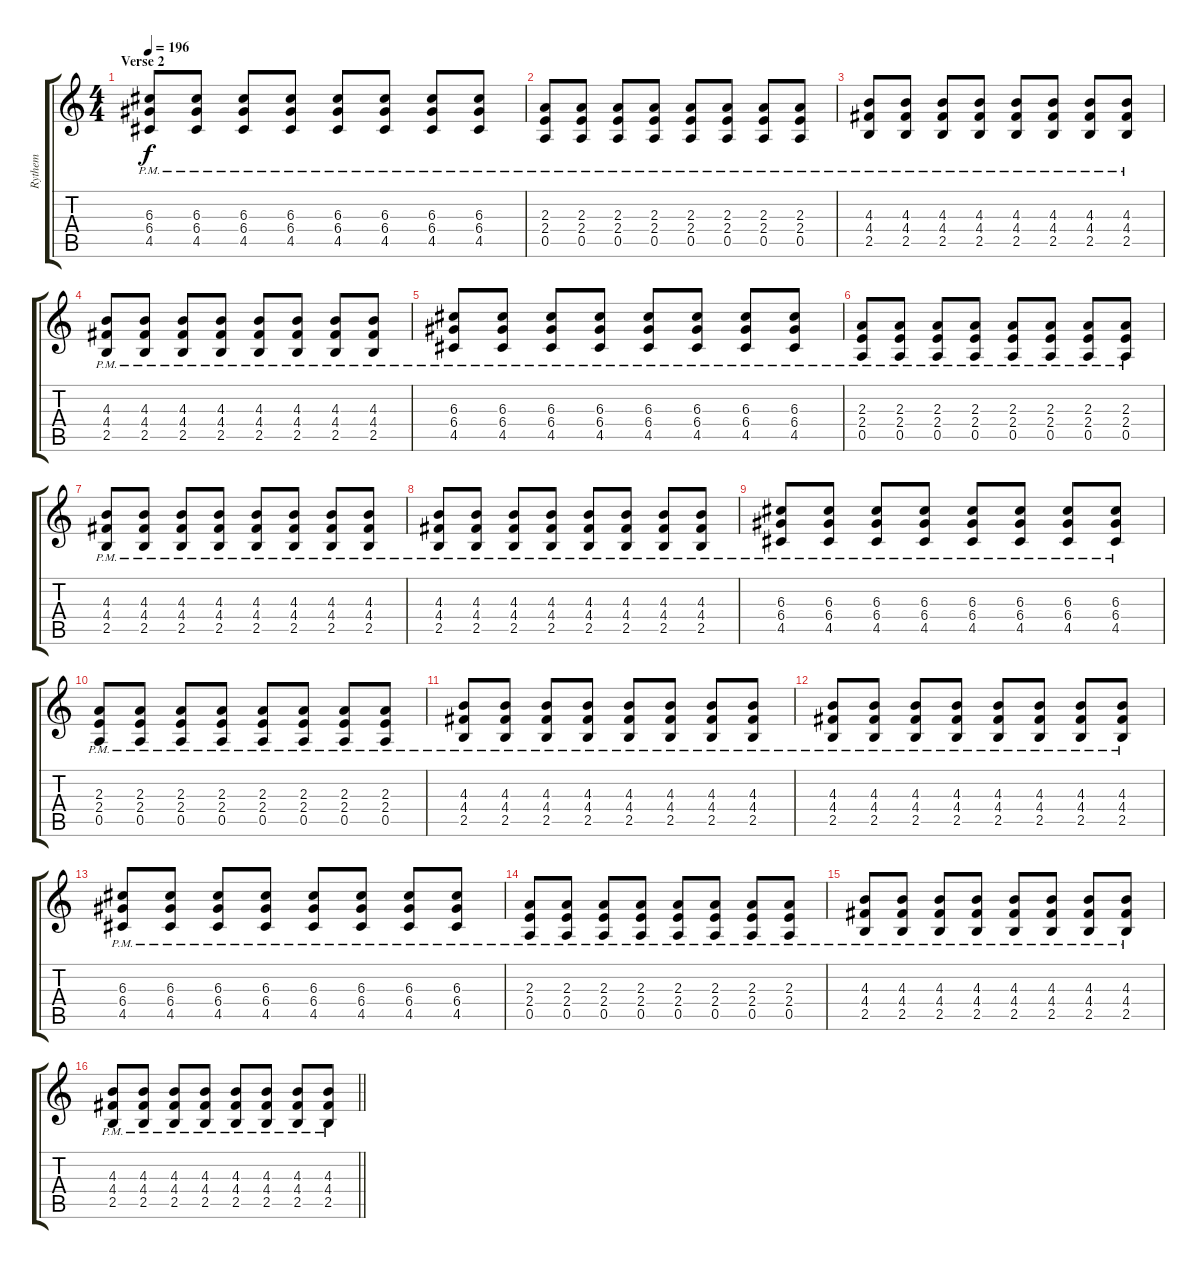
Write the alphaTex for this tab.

\track ("Rythem" "Rythem") {instrument distortionguitar}
\staff {score tabs}
\tuning (E4 B3 G3 D3 A2 E2) {hide}
\ts (4 4)
\section ("" "Verse 2")
\tempo 196
\clef g2
\ks c
(6.3{pm} 6.4{pm} 4.5{pm}).8{dy f} (6.3{pm} 6.4{pm} 4.5{pm}).8 (6.3{pm} 6.4{pm} 4.5{pm}).8 (6.3{pm} 6.4{pm} 4.5{pm}).8 (6.3{pm} 6.4{pm} 4.5{pm}).8 (6.3{pm} 6.4{pm} 4.5{pm}).8 (6.3{pm} 6.4{pm} 4.5{pm}).8 (6.3{pm} 6.4{pm} 4.5{pm}).8 |
(2.3{pm} 2.4{pm} 0.5{pm}).8 (2.3{pm} 2.4{pm} 0.5{pm}).8 (2.3{pm} 2.4{pm} 0.5{pm}).8 (2.3{pm} 2.4{pm} 0.5{pm}).8 (2.3{pm} 2.4{pm} 0.5{pm}).8 (2.3{pm} 2.4{pm} 0.5{pm}).8 (2.3{pm} 2.4{pm} 0.5{pm}).8 (2.3{pm} 2.4{pm} 0.5{pm}).8 |
(4.3{pm} 4.4{pm} 2.5{pm}).8 (4.3{pm} 4.4{pm} 2.5{pm}).8 (4.3{pm} 4.4{pm} 2.5{pm}).8 (4.3{pm} 4.4{pm} 2.5{pm}).8 (4.3{pm} 4.4{pm} 2.5{pm}).8 (4.3{pm} 4.4{pm} 2.5{pm}).8 (4.3{pm} 4.4{pm} 2.5{pm}).8 (4.3{pm} 4.4{pm} 2.5{pm}).8 |
(4.3{pm} 4.4{pm} 2.5{pm}).8 (4.3{pm} 4.4{pm} 2.5{pm}).8 (4.3{pm} 4.4{pm} 2.5{pm}).8 (4.3{pm} 4.4{pm} 2.5{pm}).8 (4.3{pm} 4.4{pm} 2.5{pm}).8 (4.3{pm} 4.4{pm} 2.5{pm}).8 (4.3{pm} 4.4{pm} 2.5{pm}).8 (4.3{pm} 4.4{pm} 2.5{pm}).8 |
(6.3{pm} 6.4{pm} 4.5{pm}).8 (6.3{pm} 6.4{pm} 4.5{pm}).8 (6.3{pm} 6.4{pm} 4.5{pm}).8 (6.3{pm} 6.4{pm} 4.5{pm}).8 (6.3{pm} 6.4{pm} 4.5{pm}).8 (6.3{pm} 6.4{pm} 4.5{pm}).8 (6.3{pm} 6.4{pm} 4.5{pm}).8 (6.3{pm} 6.4{pm} 4.5{pm}).8 |
(2.3{pm} 2.4{pm} 0.5{pm}).8 (2.3{pm} 2.4{pm} 0.5{pm}).8 (2.3{pm} 2.4{pm} 0.5{pm}).8 (2.3{pm} 2.4{pm} 0.5{pm}).8 (2.3{pm} 2.4{pm} 0.5{pm}).8 (2.3{pm} 2.4{pm} 0.5{pm}).8 (2.3{pm} 2.4{pm} 0.5{pm}).8 (2.3{pm} 2.4{pm} 0.5{pm}).8 |
(4.3{pm} 4.4{pm} 2.5{pm}).8 (4.3{pm} 4.4{pm} 2.5{pm}).8 (4.3{pm} 4.4{pm} 2.5{pm}).8 (4.3{pm} 4.4{pm} 2.5{pm}).8 (4.3{pm} 4.4{pm} 2.5{pm}).8 (4.3{pm} 4.4{pm} 2.5{pm}).8 (4.3{pm} 4.4{pm} 2.5{pm}).8 (4.3{pm} 4.4{pm} 2.5{pm}).8 |
(4.3{pm} 4.4{pm} 2.5{pm}).8 (4.3{pm} 4.4{pm} 2.5{pm}).8 (4.3{pm} 4.4{pm} 2.5{pm}).8 (4.3{pm} 4.4{pm} 2.5{pm}).8 (4.3{pm} 4.4{pm} 2.5{pm}).8 (4.3{pm} 4.4{pm} 2.5{pm}).8 (4.3{pm} 4.4{pm} 2.5{pm}).8 (4.3{pm} 4.4{pm} 2.5{pm}).8 |
(6.3{pm} 6.4{pm} 4.5{pm}).8 (6.3{pm} 6.4{pm} 4.5{pm}).8 (6.3{pm} 6.4{pm} 4.5{pm}).8 (6.3{pm} 6.4{pm} 4.5{pm}).8 (6.3{pm} 6.4{pm} 4.5{pm}).8 (6.3{pm} 6.4{pm} 4.5{pm}).8 (6.3{pm} 6.4{pm} 4.5{pm}).8 (6.3{pm} 6.4{pm} 4.5{pm}).8 |
(2.3{pm} 2.4{pm} 0.5{pm}).8 (2.3{pm} 2.4{pm} 0.5{pm}).8 (2.3{pm} 2.4{pm} 0.5{pm}).8 (2.3{pm} 2.4{pm} 0.5{pm}).8 (2.3{pm} 2.4{pm} 0.5{pm}).8 (2.3{pm} 2.4{pm} 0.5{pm}).8 (2.3{pm} 2.4{pm} 0.5{pm}).8 (2.3{pm} 2.4{pm} 0.5{pm}).8 |
(4.3{pm} 4.4{pm} 2.5{pm}).8 (4.3{pm} 4.4{pm} 2.5{pm}).8 (4.3{pm} 4.4{pm} 2.5{pm}).8 (4.3{pm} 4.4{pm} 2.5{pm}).8 (4.3{pm} 4.4{pm} 2.5{pm}).8 (4.3{pm} 4.4{pm} 2.5{pm}).8 (4.3{pm} 4.4{pm} 2.5{pm}).8 (4.3{pm} 4.4{pm} 2.5{pm}).8 |
(4.3{pm} 4.4{pm} 2.5{pm}).8 (4.3{pm} 4.4{pm} 2.5{pm}).8 (4.3{pm} 4.4{pm} 2.5{pm}).8 (4.3{pm} 4.4{pm} 2.5{pm}).8 (4.3{pm} 4.4{pm} 2.5{pm}).8 (4.3{pm} 4.4{pm} 2.5{pm}).8 (4.3{pm} 4.4{pm} 2.5{pm}).8 (4.3{pm} 4.4{pm} 2.5{pm}).8 |
(6.3{pm} 6.4{pm} 4.5{pm}).8 (6.3{pm} 6.4{pm} 4.5{pm}).8 (6.3{pm} 6.4{pm} 4.5{pm}).8 (6.3{pm} 6.4{pm} 4.5{pm}).8 (6.3{pm} 6.4{pm} 4.5{pm}).8 (6.3{pm} 6.4{pm} 4.5{pm}).8 (6.3{pm} 6.4{pm} 4.5{pm}).8 (6.3{pm} 6.4{pm} 4.5{pm}).8 |
(2.3{pm} 2.4{pm} 0.5{pm}).8 (2.3{pm} 2.4{pm} 0.5{pm}).8 (2.3{pm} 2.4{pm} 0.5{pm}).8 (2.3{pm} 2.4{pm} 0.5{pm}).8 (2.3{pm} 2.4{pm} 0.5{pm}).8 (2.3{pm} 2.4{pm} 0.5{pm}).8 (2.3{pm} 2.4{pm} 0.5{pm}).8 (2.3{pm} 2.4{pm} 0.5{pm}).8 |
(4.3{pm} 4.4{pm} 2.5{pm}).8 (4.3{pm} 4.4{pm} 2.5{pm}).8 (4.3{pm} 4.4{pm} 2.5{pm}).8 (4.3{pm} 4.4{pm} 2.5{pm}).8 (4.3{pm} 4.4{pm} 2.5{pm}).8 (4.3{pm} 4.4{pm} 2.5{pm}).8 (4.3{pm} 4.4{pm} 2.5{pm}).8 (4.3{pm} 4.4{pm} 2.5{pm}).8 |
\barLineRight lightlight
(4.3{pm} 4.4{pm} 2.5{pm}).8 (4.3{pm} 4.4{pm} 2.5{pm}).8 (4.3{pm} 4.4{pm} 2.5{pm}).8 (4.3{pm} 4.4{pm} 2.5{pm}).8 (4.3{pm} 4.4{pm} 2.5{pm}).8 (4.3{pm} 4.4{pm} 2.5{pm}).8 (4.3{pm} 4.4{pm} 2.5{pm}).8 (4.3{pm} 4.4{pm} 2.5{pm}).8
